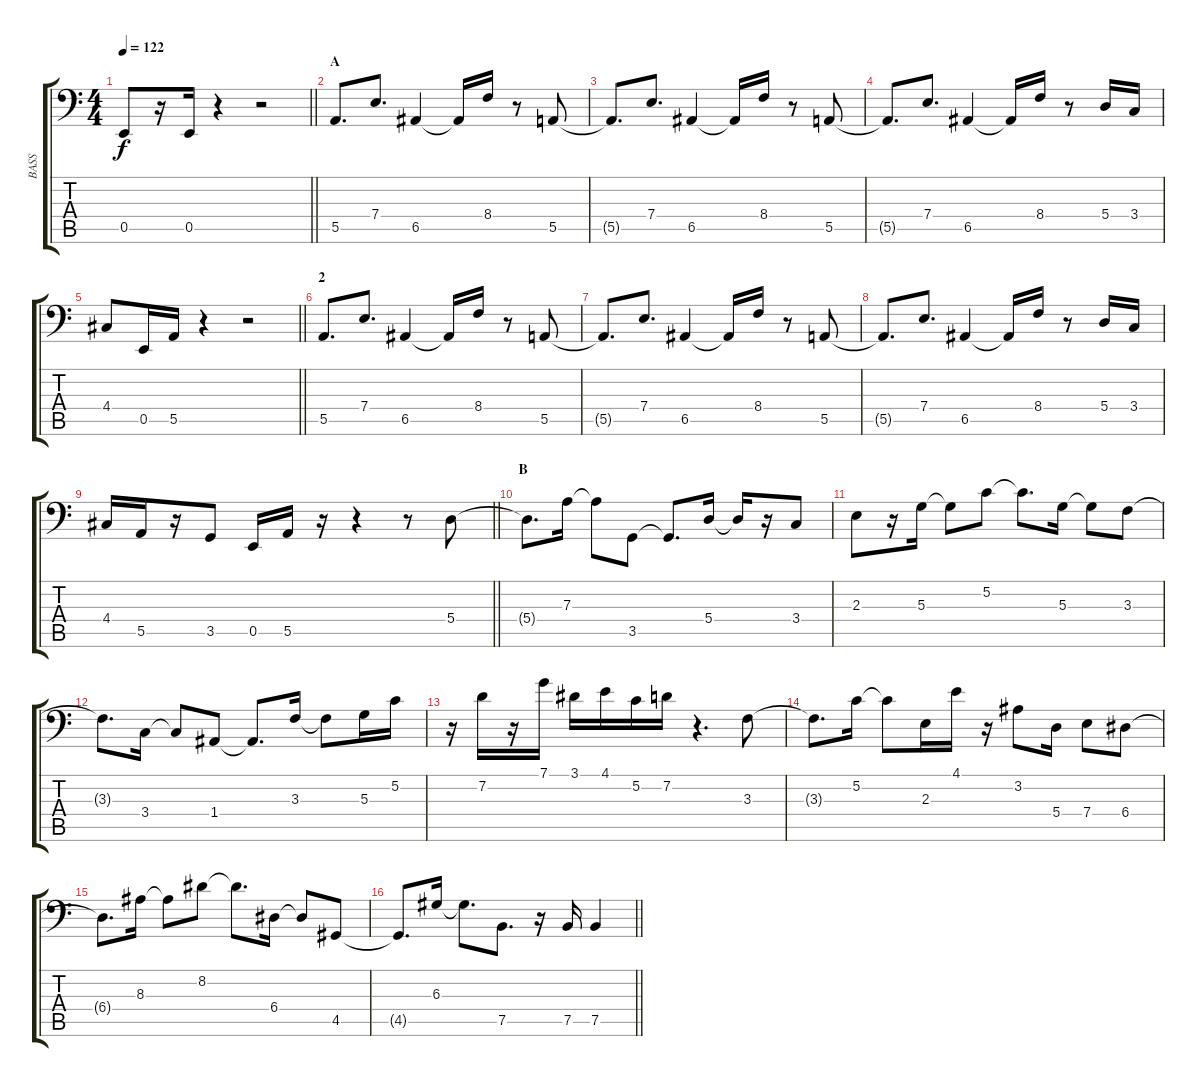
\track ("BASS" "BASS") {instrument electricbassfinger}
\staff {score tabs}
\tuning (C3 G2 D2 A1 E1 B0) {hide}
\ts (4 4)
\tempo 122
\clef f4
\barLineRight lightlight
\ks c
0.5.8{dy f} r.16 0.5.16 r.4 r.2 |
\section ("" "A")
5.5.8{d} 7.4.8{d} 6.5.4 6.5{t}.16 8.4.16 r.8 5.5.8 |
5.5{t}.8{d} 7.4.8{d} 6.5.4 6.5{t}.16 8.4.16 r.8 5.5.8 |
5.5{t}.8{d} 7.4.8{d} 6.5.4 6.5{t}.16 8.4.16 r.8 5.4.16 3.4.16 |
\barLineRight lightlight
4.4.8 0.5.16 5.5.16 r.4 r.2 |
\section ("" "2")
5.5.8{d} 7.4.8{d} 6.5.4 6.5{t}.16 8.4.16 r.8 5.5.8 |
5.5{t}.8{d} 7.4.8{d} 6.5.4 6.5{t}.16 8.4.16 r.8 5.5.8 |
5.5{t}.8{d} 7.4.8{d} 6.5.4 6.5{t}.16 8.4.16 r.8 5.4.16 3.4.16 |
\barLineRight lightlight
4.4.16 5.5.16 r.16 3.5.8 0.5.16 5.5.16 r.16 r.4 r.8 5.4.8 |
\section ("" "B")
5.4{t}.8{d} 7.3.16 7.3{t}.8 3.5.8 3.5{t}.8{d} 5.4.16 5.4{t}.16 r.16 3.4.8 |
2.3.8 r.16 5.3.16 5.3{t}.8 5.2.8 5.2{t}.8{d} 5.3.16 5.3{t}.8 3.3.8 |
3.3{t}.8{d} 3.4.16 3.4{t}.8 1.4.8 1.4{t}.8{d} 3.3.16 3.3{t}.8 5.3.16 5.2.16 |
r.16 7.2.16 r.16 7.1.16 3.1.16 4.1.16 5.2.16 7.2.16 r.4{d} 3.3.8 |
3.3{t}.8{d} 5.2.16 5.2{t}.8 2.3.16 4.1.16 r.16 3.2.8 5.4.16 7.4.8 6.4.8 |
6.4{t}.8{d} 8.3.16 8.3{t}.8 8.2.8 8.2{t}.8{d} 6.4.16 6.4{t}.8 4.5.8 |
\barLineRight lightlight
4.5{t}.8{d} 6.3.16 6.3{t}.8{d} 7.5.8{d} r.16 7.5.16 7.5.4
